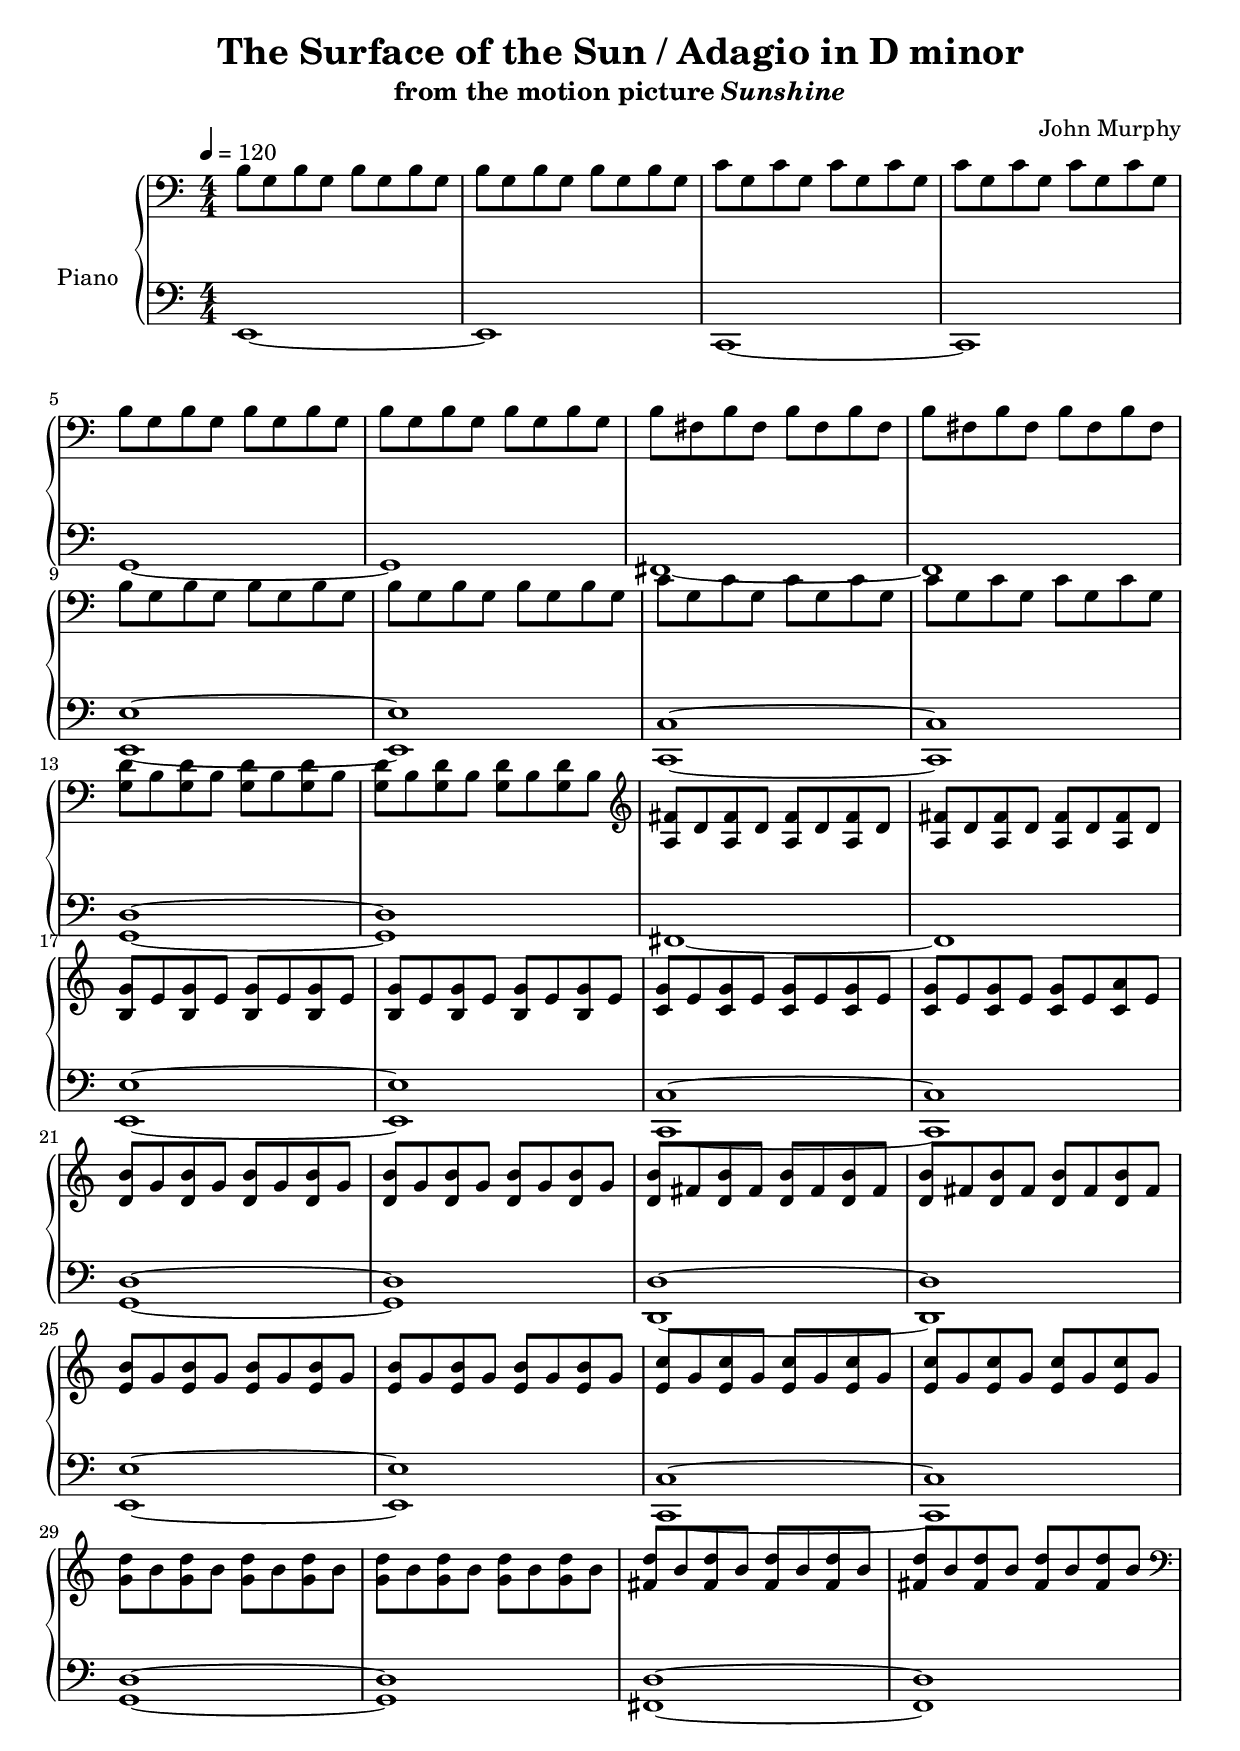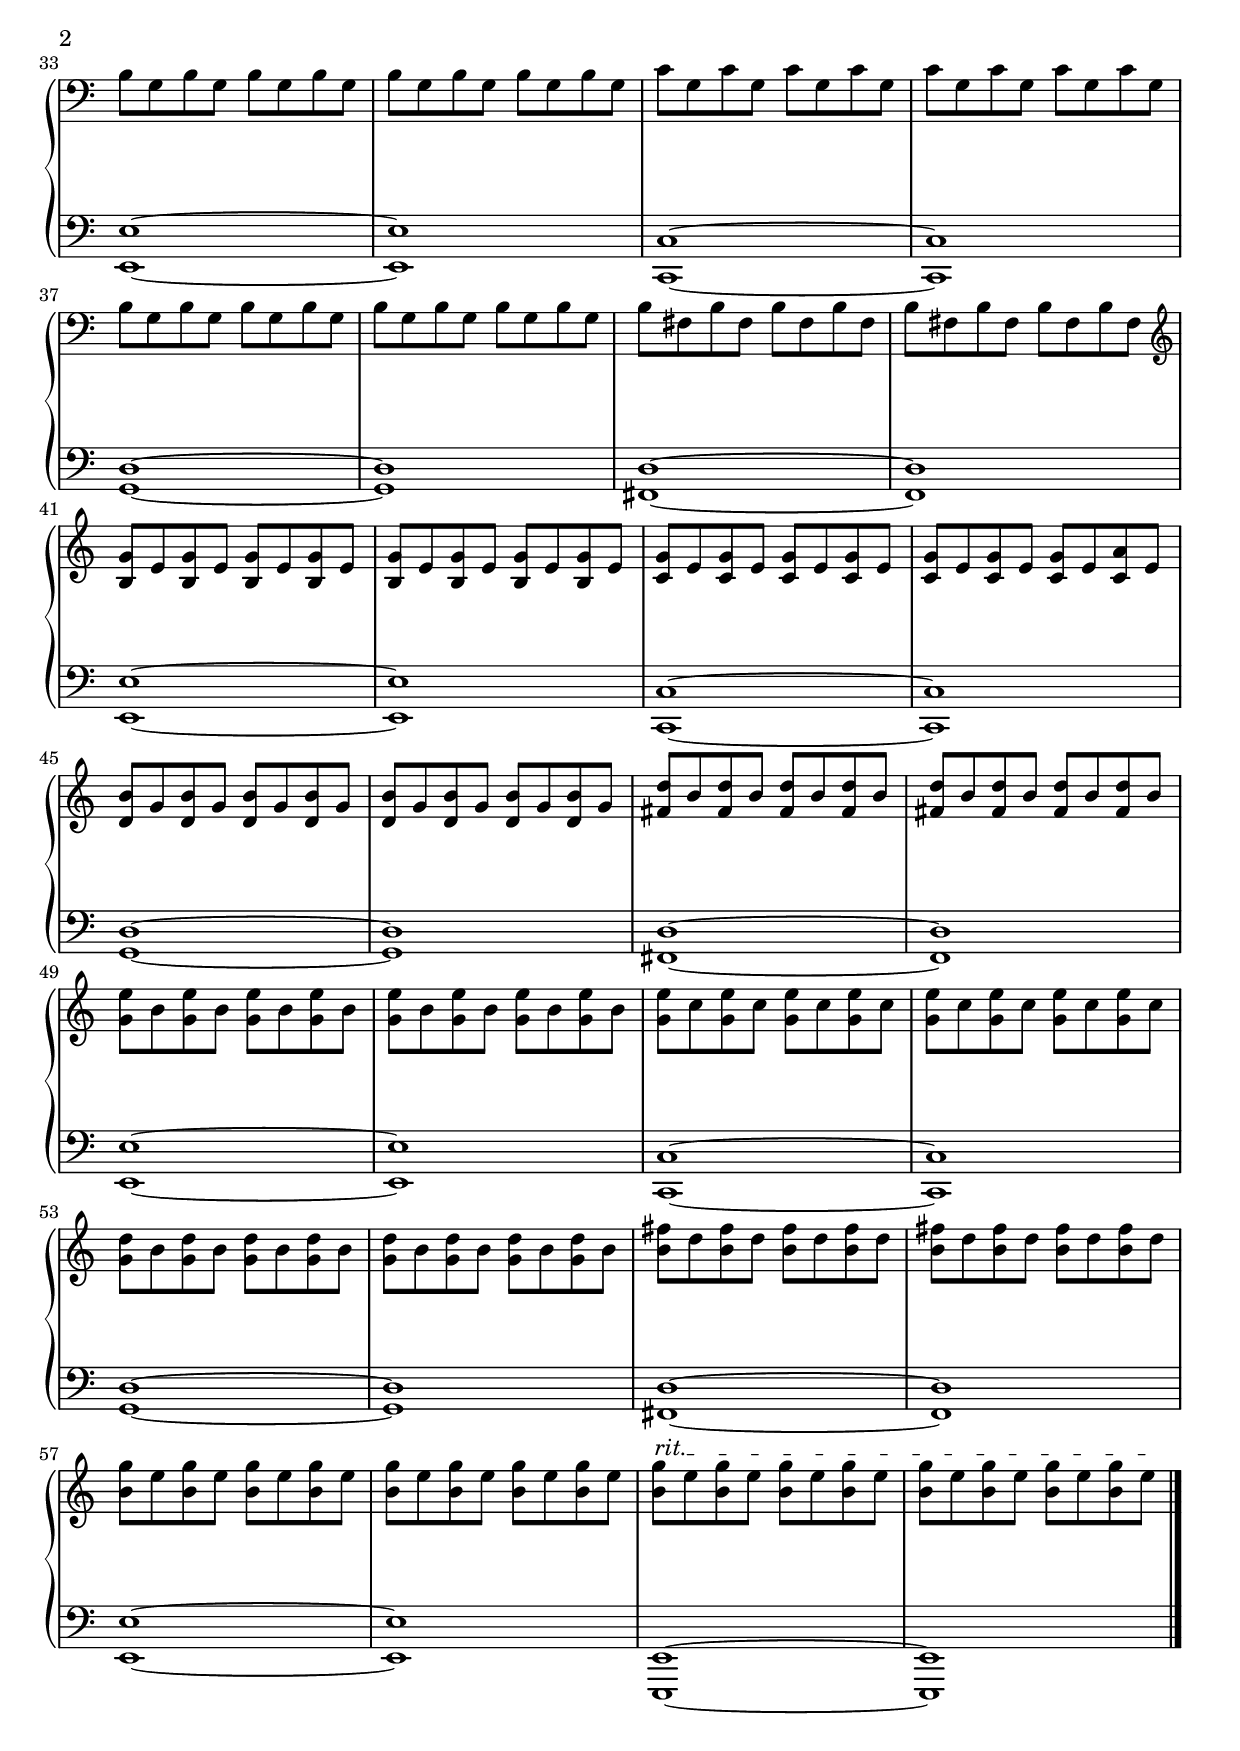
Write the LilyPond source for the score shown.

\version "2.12.2"

\header {
  title = "The Surface of the Sun / Adagio in D minor"
  subtitle = \markup { "from the motion picture" \italic "Sunshine" }
  composer = "John Murphy"
}

global = {
  \tempo 4 = 120
  \key c \major
  \time 4/4
  \numericTimeSignature
  s1*60
  \bar "|."
}

upper = \relative c' {
  \clef bass
  b8 g b g b g b g
  b g b g b g b g
  c g c g c g c g
  c g c g c g c g
  \break

  b g b g b g b g
  b g b g b g b g
  b fis b fis b fis b fis
  b fis b fis b fis b fis
  \break

  b g b g b g b g
  b g b g b g b g
  c g c g c g c g
  c g c g c g c g
  \break

  <g d'> b <g d'> b <g d'> b <g d'> b
  <g d'> b <g d'> b <g d'> b <g d'> b
  \clef treble
  <a fis'> d <a fis'> d <a fis'> d <a fis'> d
  <a fis'> d <a fis'> d <a fis'> d <a fis'> d
  \break

  <b g'> e <b g'> e <b g'> e <b g'> e
  <b g'> e <b g'> e <b g'> e <b g'> e
  <c g'> e <c g'> e <c g'> e <c g'> e
  <c g'> e <c g'> e <c g'> e <c a'> e
  \break

  <d b'> g <d b'> g <d b'> g <d b'> g
  <d b'> g <d b'> g <d b'> g <d b'> g
  <d b'> fis <d b'> fis <d b'> fis <d b'> fis
  <d b'> fis <d b'> fis <d b'> fis <d b'> fis
  \break

  <e b'> g <e b'> g <e b'> g <e b'> g
  <e b'> g <e b'> g <e b'> g <e b'> g
  <e c'> g <e c'> g <e c'> g <e c'> g
  <e c'> g <e c'> g <e c'> g <e c'> g
  \break

  <g d'> b <g d'> b <g d'> b <g d'> b
  <g d'> b <g d'> b <g d'> b <g d'> b
  <fis d'> b <fis d'> b <fis d'> b <fis d'> b
  <fis d'> b <fis d'> b <fis d'> b <fis d'> b
  \clef bass
  \break

  b, g b g b g b g
  b g b g b g b g
  c g c g c g c g
  c g c g c g c g
  \break

  b g b g b g b g
  b g b g b g b g
  b fis b fis b fis b fis
  b fis b fis b fis b fis
  \clef treble
  \break

  <b g'> e <b g'> e <b g'> e <b g'> e
  <b g'> e <b g'> e <b g'> e <b g'> e
  <c g'> e <c g'> e <c g'> e <c g'> e
  <c g'> e <c g'> e <c g'> e <c a'> e
  \break

  <d b'> g <d b'> g <d b'> g <d b'> g
  <d b'> g <d b'> g <d b'> g <d b'> g
  <fis d'> b <fis d'> b <fis d'> b <fis d'> b
  <fis d'> b <fis d'> b <fis d'> b <fis d'> b
  \break

  <g e'> b <g e'> b <g e'> b <g e'> b
  <g e'> b <g e'> b <g e'> b <g e'> b
  <g e'> c <g e'> c <g e'> c <g e'> c
  <g e'> c <g e'> c <g e'> c <g e'> c
  \break

  <g d'> b <g d'> b <g d'> b <g d'> b
  <g d'> b <g d'> b <g d'> b <g d'> b
  <b fis'> d <b fis'> d <b fis'> d <b fis'> d
  <b fis'> d <b fis'> d <b fis'> d <b fis'> d
  \break

  <b g'> e <b g'> e <b g'> e <b g'> e
  <b g'> e <b g'> e <b g'> e <b g'> e
  \override TextSpanner #'(bound-details left text) = "rit."
  <b g'>^\startTextSpan e <b g'> e <b g'> e <b g'> e
  <b g'> e <b g'> e <b g'> e <b g'> e\stopTextSpan
}

lower = \relative c, {
  \clef bass
  e1~
  e
  c~
  c

  g'~
  g
  fis~
  fis

  <e e'>~
  <e e'>
  <c c'>~
  <c c'>

  <g' d'>~
  <g d'>
  fis~
  fis

  <e e'>~
  <e e'>
  <c c'>~
  <c c'>

  <g' d'>~
  <g d'>
  <d d'>~
  <d d'>

  <e e'>~
  <e e'>
  <c c'>~
  <c c'>

  <g' d'>~
  <g d'>
  <fis d'>~
  <fis d'>

  <e e'>~
  <e e'>
  <c c'>~
  <c c'>

  <g' d'>~
  <g d'>
  <fis d'>~
  <fis d'>

  <e e'>~
  <e e'>
  <c c'>~
  <c c'>

  <g' d'>~
  <g d'>
  <fis d'>~
  <fis d'>

  <e e'>~
  <e e'>
  <c c'>~
  <c c'>

  <g' d'>~
  <g d'>
  <fis d'>~
  <fis d'>

  <e e'>~
  <e e'>
  <e, e'>~
  <e e'>
}

dynamics = {
  s1*58
  s8\> s8*14 s8\!
}

pedal = {
}

chordnames = \chordmode {
}

\include "../template_piano_solo.ly"
